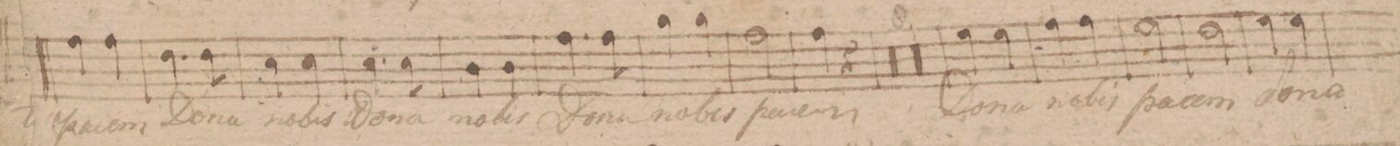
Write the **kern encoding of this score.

**kern	**text
*I"Tenore	*
*clefC4	*
*k[f#c#]	*
*M2/4	*
4e\	pa-
4e\	-cem
=58	=58
4.c#\	Do-
8c#\	-na
=59	=59
4B\	no-
4B\	-bis
=60	=60
4.B\	Do-
8B\	-na
=61	=61
4A\	no-
4A\	-bis
=62	=62
4.e\	Do-
8e\	-na
=63	=63
4f#\	no-
4f#\	-bis
=64	=64
2e\	pa-
=65	=65
4e\	-cem
4r	.
=66	=66
0r	.
=67	=67
=68	=68
=69	=69
=70	=70
0r	.
=71	=71
=72	=72
=73	=73
=74	=74
4d\	Do-
4d\	-na
=75	=75
4e\	no-
4e\	-bis
=76	=76
2d\	pa-
=77	=77
2c#\	-cem
=78	=78
4d\	do-
4d\	-na
=79	=79
*-	*-
